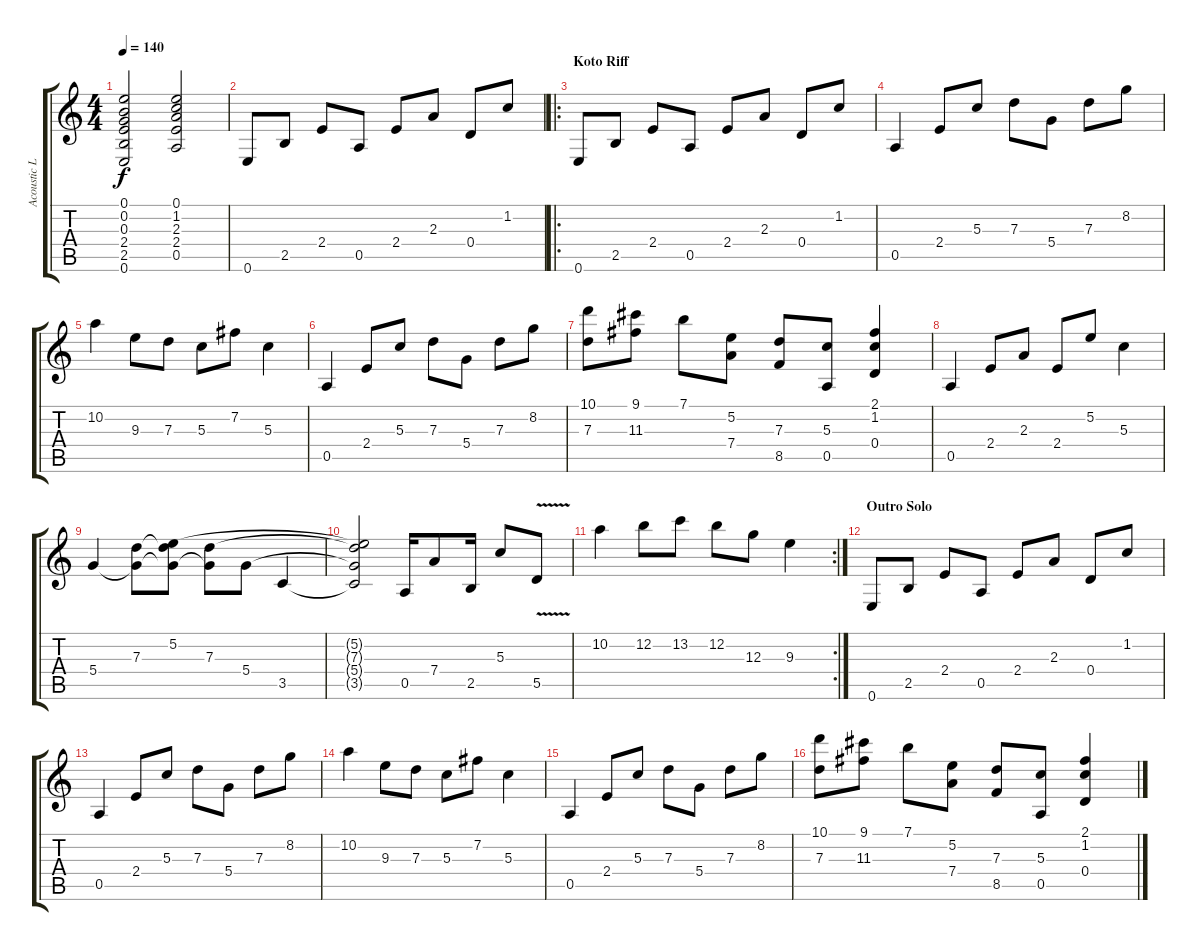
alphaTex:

\track ("Acoustic Lead" "Acoustic L") {instrument acousticguitarsteel}
\staff {score tabs}
\tuning (E4 B3 G3 D3 A2 E2) {hide}
\ts (4 4)
\tempo 140
\clef g2
\ks c
(0.1 0.2 0.3 2.4 2.5 0.6).2{dy f} (0.1 1.2 2.3 2.4 0.5).2 |
0.6.8 2.5.8 2.4.8 0.5.8 2.4.8 2.3.8 0.4.8 1.2.8 |
\ro
\section ("" "Koto Riff")
0.6.8{volume 16} 2.5.8 2.4.8 0.5.8 2.4.8 2.3.8 0.4.8 1.2.8 |
0.5.4 2.4.8 5.3.8 7.3.8 5.4.8 7.3.8 8.2.8 |
10.2.4 9.3.8 7.3.8 5.3.8 7.2.8 5.3.4 |
0.5.4 2.4.8 5.3.8 7.3.8 5.4.8 7.3.8 8.2.8 |
(10.1 7.3).8 (9.1 11.3).8 7.1.8 (5.2 7.4).8 (7.3 8.5).8 (5.3 0.5).8 (2.1 1.2 0.4).4 |
0.5.4 2.4.8 2.3.8 2.4.8 5.2.8 5.3.4 |
5.4.4 (7.3 5.4{t}).8 (5.2 7.3{t} 5.4{t}).8 (7.3 5.4{t}).8 5.4.8 3.5.4 |
(5.2{t} 7.3{t} 5.4{t} 3.5{t}).2 0.5.16 7.4.8 2.5.16 5.3.8 5.5{v}.8 |
\rc 2
10.2.4 12.2.8 13.2.8 12.2.8 12.3.8 9.3.4 |
\section ("" "Outro Solo")
0.6.8{volume 15} 2.5.8 2.4.8 0.5.8 2.4.8 2.3.8 0.4.8 1.2.8 |
0.5.4 2.4.8 5.3.8 7.3.8 5.4.8 7.3.8 8.2.8 |
10.2.4 9.3.8 7.3.8 5.3.8 7.2.8 5.3.4 |
0.5.4 2.4.8 5.3.8 7.3.8 5.4.8 7.3.8 8.2.8 |
(10.1 7.3).8 (9.1 11.3).8 7.1.8 (5.2 7.4).8 (7.3 8.5).8 (5.3 0.5).8 (2.1 1.2 0.4).4
